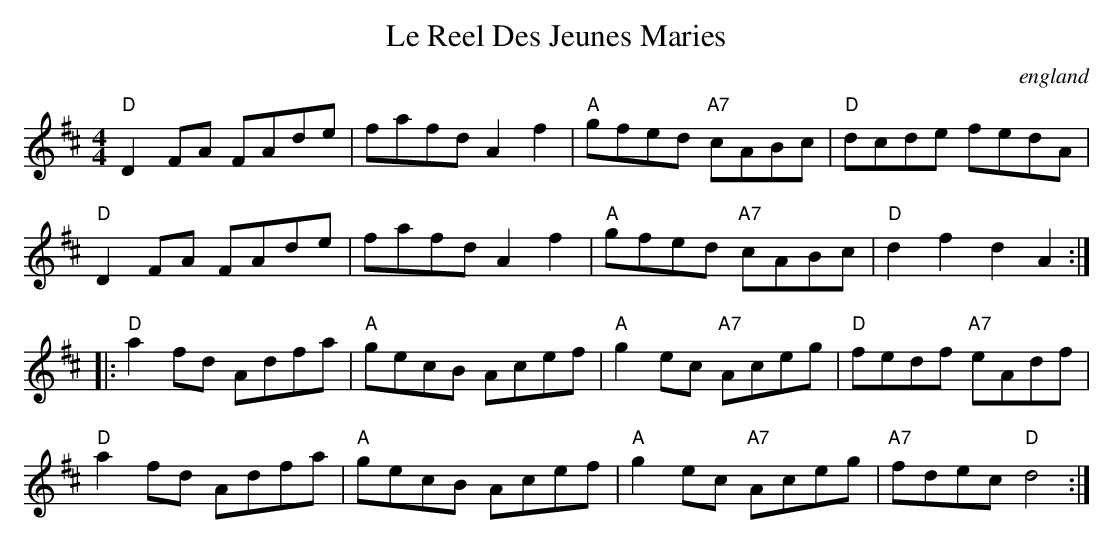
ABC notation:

X:1
T:Le Reel Des Jeunes Maries
O:england
M:4/4
L:1/4
K:D
"D"DF/2A/2 F/2A/2d/2e/2|f/2a/2f/2d/2 Af|"A"g/2f/2e/2d/2 "A7"c/2A/2B/2c/2|\
"D"d/2c/2d/2e/2 f/2e/2d/2A/2|
"D"DF/2A/2 F/2A/2d/2e/2|f/2a/2f/2d/2 Af|"A"g/2f/2e/2d/2 "A7"c/2A/2B/2c/2|\
"D"df dA::
"D"af/2d/2 A/2d/2f/2a/2|"A"g/2e/2c/2B/2 A/2c/2e/2f/2|\
"A"ge/2c/2 "A7"A/2c/2e/2g/2|"D"f/2e/2d/2f/2 "A7"e/2A/2d/2f/2|
"D"af/2d/2 A/2d/2f/2a/2|"A"g/2e/2c/2B/2 A/2c/2e/2f/2|\
"A"ge/2c/2 "A7"A/2c/2e/2g/2|"A7"f/2d/2e/2c/2 "D"d2:|
